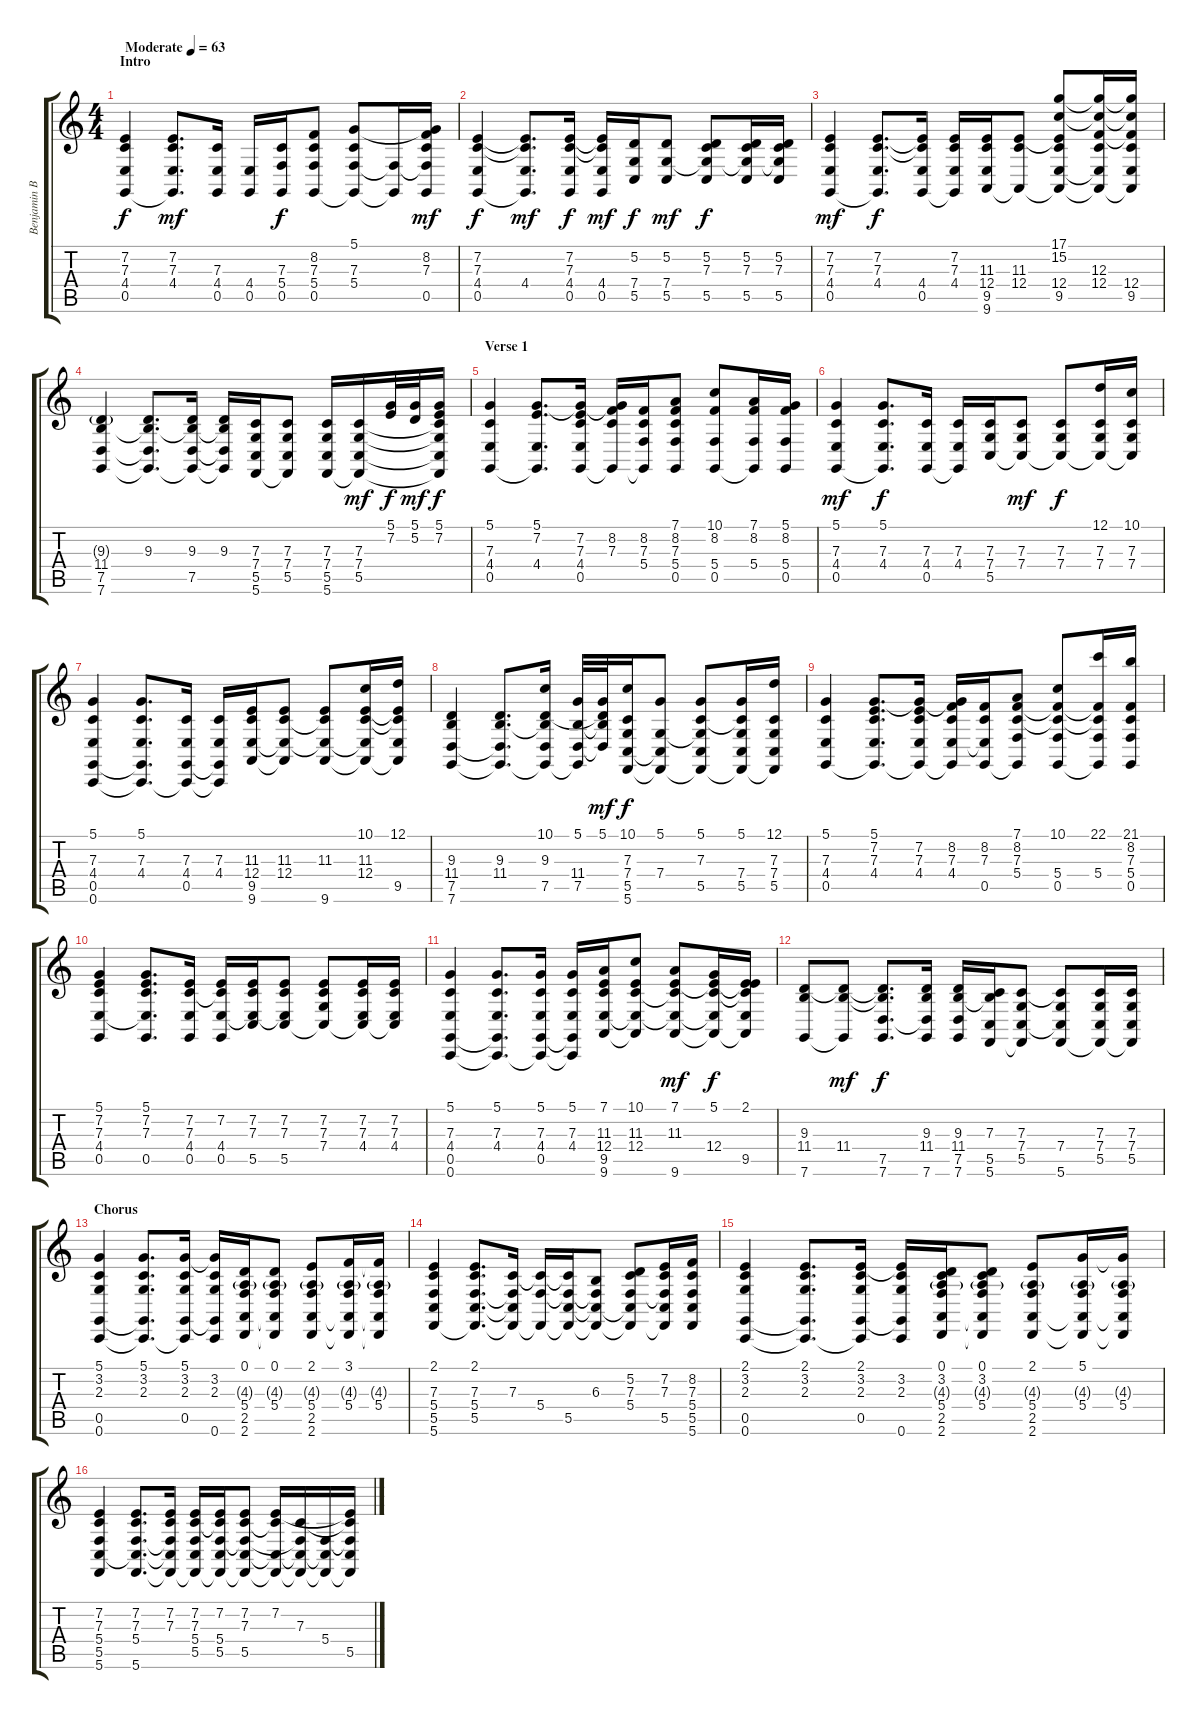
\track ("Benjamin Burnley " "Benjamin B") {instrument brightacousticpiano}
\staff {score tabs}
\tuning (D4 A3 F3 C3 G2 C2) {hide}
\ts (4 4)
\section ("" "Intro")
\tempo (63 "Moderate")
\clef g2
\ks c
(7.2 7.3 4.4 0.5).4{dy f instrument brightacousticpiano} (7.2 7.3 4.4 0.5{t}).8{d dy mf} (7.3 4.4 0.5).16 (4.4 0.5).16 (7.3 5.4 0.5).16{dy f} (8.2 7.3 5.4 0.5).8 (5.1 7.3 5.4 0.5{t}).8 (5.4{t} 0.5{t}).16 (5.1{t} 8.2 7.3 5.4{t} 0.5).16{dy mf} |
(7.2 7.3 4.4 0.5).4{dy f} (7.2{t} 7.3{t} 4.4 0.5{t}).8{d dy mf} (7.2 7.3 4.4 0.5).16{dy f} (7.2{t} 7.3{t} 4.4 0.5).16{dy mf} (5.2 7.4 5.5).16{dy f} (5.2 7.4 5.5).8{dy mf} (5.2 7.3 7.4{t} 5.5).8{dy f} (5.2 7.3 7.4{t} 5.5).16 (5.2 7.3 7.4{t} 5.5).16 |
(7.2 7.3 4.4 0.5).4{dy mf} (7.2 7.3 4.4 0.5{t}).8{d dy f} (7.2{t} 7.3{t} 4.4 0.5).16 (7.2 7.3 4.4 0.5{t}).16 (11.3 12.4 9.5 9.6).16 (11.3 12.4 9.6{t}).8 (17.1 15.2 11.3{t} 12.4 9.5 9.6{t}).8 (17.1{t} 15.2{t} 12.3 12.4 9.5{t} 9.6{t}).16 (17.1{t} 15.2{t} 12.3{t} 12.4 9.5 9.6{t}).16 |
(9.3{g} 11.4 7.5 7.6).4 (9.3 11.4{t} 7.5{t} 7.6{t}).8{d} (9.3 11.4{t} 7.5 7.6{t}).16 (9.3 11.4{t} 7.5{t} 7.6{t}).16 (7.3 7.4 5.5 5.6).16 (7.3 7.4 5.5 5.6{t}).8 (7.3 7.4 5.5 5.6).16 (7.3 7.4 5.5 5.6{t}).16{dy mf} (5.1 7.2).32{dy f} (5.1 5.2).32{dy mf} (5.1 7.2 7.3{t} 7.4{t} 5.5{t} 5.6{t}).16{dy f} |
\section ("" "Verse 1")
(5.1 7.3 4.4 0.5).4 (5.1 7.2 4.4 0.5{t}).8{d} (5.1{t} 7.2 7.3 4.4 0.5).16 (5.1{t} 8.2 7.3 0.5{t}).16 (8.2 7.3 5.4 0.5{t}).16 (7.1 8.2 7.3 5.4 0.5).8 (10.1 8.2 5.4 0.5).8 (7.1 8.2 5.4 0.5{t}).16 (5.1 8.2 5.4 0.5).16 |
(5.1 7.3 4.4 0.5).4{dy mf} (5.1 7.3 4.4 0.5{t}).8{d dy f} (7.3 4.4 0.5).16 (7.3 4.4 0.5{t}).16 (7.3 7.4 5.5).16 (7.3 7.4 5.5{t}).8{dy mf} (7.3 7.4 5.5{t}).8{dy f} (12.1 7.3 7.4 5.5{t}).16 (10.1 7.3 7.4 5.5{t}).16 |
(5.1 7.3 4.4 0.5 0.6).4 (5.1 7.3 4.4 0.5{t} 0.6{t}).8{d} (7.3 4.4 0.5 0.6{t}).16 (7.3 4.4 0.5{t} 0.6{t}).16 (11.3 12.4 9.5 9.6).16 (11.3 12.4 9.5{t} 9.6{t}).8 (11.3 12.4{t} 9.5{t} 9.6).8 (10.1 11.3 12.4 9.5{t} 9.6{t}).16 (12.1 11.3{t} 12.4{t} 9.5 9.6{t}).16 |
(9.3 11.4 7.5 7.6).4 (9.3 11.4 7.5{t} 7.6{t}).8{d} (10.1 9.3 11.4{t} 7.5 7.6{t}).16 (5.1 11.4 7.5 7.6{t}).32 (5.1 9.3{t} 11.4{t} 7.5{t}).32{dy mf} (10.1 7.3 7.4 5.5 5.6).16{dy f} (5.1 7.4 5.5{t} 5.6{t}).8 (5.1 7.3 7.4{t} 5.5 5.6{t}).8 (5.1 7.3{t} 7.4 5.5 5.6{t}).16 (12.1 7.3 7.4 5.5 5.6{t}).16 |
(5.1 7.3 4.4 0.5).4 (5.1 7.2 7.3 4.4 0.5{t}).8{d} (5.1{t} 7.2 7.3 4.4 0.5{t}).16 (5.1{t} 8.2 7.3 4.4 0.5{t}).16 (8.2 7.3 4.4{t} 0.5).16 (7.1 8.2 7.3 5.4 0.5{t}).8 (10.1 8.2{t} 7.3{t} 5.4 0.5).8 (22.1 8.2{t} 7.3{t} 5.4 0.5{t}).16 (21.1 8.2 7.3 5.4 0.5).16 |
(5.1 7.2 7.3 4.4 0.5).4 (5.1 7.2 7.3 4.4{t} 0.5).8{d} (7.2 7.3 4.4 0.5).16 (7.2 7.3{t} 4.4 0.5).16 (7.2 7.3 4.4{t} 5.5).16 (7.2 7.3 4.4{t} 5.5).8 (7.2 7.3 7.4 5.5{t}).8 (7.2 7.3 4.4 5.5{t}).16 (7.2 7.3 4.4 5.5{t}).16 |
(5.1 7.3 4.4 0.5 0.6).4 (5.1 7.3 4.4 0.5{t} 0.6{t}).8{d} (5.1 7.3 4.4 0.5 0.6{t}).16 (5.1 7.3 4.4 0.5{t} 0.6{t}).16 (7.1 11.3 12.4 9.5 9.6).16 (10.1 11.3 12.4 9.5{t} 9.6{t}).8 (7.1 11.3 12.4{t} 9.5{t} 9.6).8{dy mf} (5.1 11.3{t} 12.4 9.5{t} 9.6{t}).16{dy f} (2.1 11.3{t} 12.4{t} 9.5 9.6{t}).16 |
(9.3 11.4 7.6).8 (9.3{t} 11.4 7.6{t}).8{dy mf} (9.3{t} 11.4{t} 7.5 7.6).8{d dy f} (9.3 11.4 7.5{t} 7.6).16 (9.3 11.4 7.5 7.6).16 (7.3 11.4{t} 5.5 5.6).16 (7.3 7.4 5.5 5.6{t}).8 (7.3{t} 7.4 5.5{t} 5.6).8 (7.3 7.4 5.5 5.6{t}).16 (7.3 7.4 5.5 5.6{t}).16 |
\section ("" "Chorus")
(5.1 3.2 2.3 0.5 0.6).4 (5.1 3.2 2.3 0.5{t} 0.6{t}).8{d} (5.1 3.2 2.3 0.5 0.6{t}).16 (5.1{t} 3.2 2.3 0.5{t} 0.6).16 (0.1 4.3{g} 5.4 2.5 2.6).16 (0.1 4.3{g} 5.4 2.5{t} 2.6{t}).8 (2.1 4.3{g} 5.4 2.5 2.6).8 (3.1 4.3{g} 5.4 2.5{t} 2.6{t}).16 (3.1{t} 4.3{g} 5.4 2.5{t} 2.6{t}).16 |
(2.1 7.3 5.4 5.5 5.6).4 (2.1 7.3 5.4 5.5 5.6{t}).8{d} (7.3 5.4{t} 5.5{t} 5.6{t}).16 (7.3{t} 5.4 5.6{t}).16 (7.3{t} 5.4{t} 5.5 5.6{t}).16 (6.3 5.4{t} 5.5{t} 5.6{t}).8 (5.2 7.3 5.4 5.5{t} 5.6{t}).8 (7.2 7.3 5.4{t} 5.5 5.6{t}).16 (8.2 7.3 5.4 5.5 5.6).16 |
(2.1 3.2 2.3 0.5 0.6).4 (2.1 3.2 2.3 0.5{t} 0.6{t}).8{d} (2.1 3.2 2.3 0.5 0.6{t}).16 (2.1{t} 3.2 2.3 0.5{t} 0.6).16 (0.1 3.2 4.3{g} 5.4 2.5 2.6).16 (0.1 3.2 4.3{g} 5.4 2.5{t} 2.6{t}).8 (2.1 4.3{g} 5.4 2.5 2.6).8 (5.1 4.3{g} 5.4 2.5{t} 2.6{t}).16 (5.1{t} 4.3{g} 5.4 2.5{t} 2.6{t}).16 |
(7.2 7.3 5.4 5.5 5.6).4 (7.2 7.3 5.4 5.5{t} 5.6).8{d} (7.2 7.3 5.4{t} 5.5{t} 5.6{t}).16 (7.2 7.3 5.4 5.5 5.6{t}).16 (7.2 7.3{t} 5.4 5.5 5.6{t}).16 (7.2 7.3 5.4{t} 5.5 5.6{t}).8 (7.2 7.3{t} 5.5{t} 5.6{t}).16 (7.3 5.4{t} 5.5{t} 5.6{t}).16 (5.4 5.5{t} 5.6{t}).16 (7.2{t} 7.3{t} 5.4{t} 5.5 5.6{t}).16
